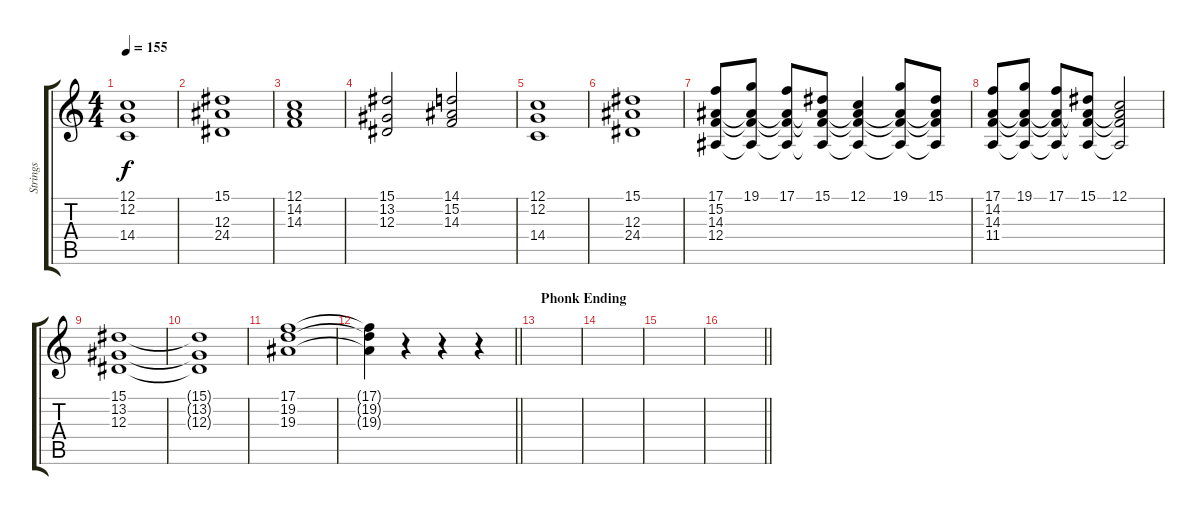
\track ("Strings" "Strings") {instrument stringensemble1}
\staff {score tabs}
\tuning (C4 G3 Eb3 Bb2 F2 C2) {hide}
\ts (4 4)
\tempo 155
\clef g2
\ks c
(12.1 12.2 14.4).1{dy f} |
(15.1 12.3 24.4).1 |
(12.1 14.2 14.3).1 |
(15.1 13.2 12.3).2 (14.1 15.2 14.3).2 |
(12.1 12.2 14.4).1 |
(15.1 12.3 24.4).1 |
(17.1 15.2 14.3 12.4).8 (19.1 15.2{t} 14.3{t} 12.4{t}).8 (17.1 15.2{t} 14.3{t} 12.4{t}).8 (15.1 15.2{t} 14.3{t} 12.4{t}).8 (12.1 15.2{t} 14.3{t} 12.4{t}).4 (19.1 15.2{t} 14.3{t} 12.4{t}).8 (15.1 15.2{t} 14.3{t} 12.4{t}).8 |
(17.1 14.2 14.3 11.4).8 (19.1 14.2{t} 14.3{t} 11.4{t}).8 (17.1 14.2{t} 14.3{t} 11.4{t}).8 (15.1 14.2{t} 14.3{t} 11.4{t}).8 (12.1 14.2{t} 14.3{t} 11.4{t}).2 |
(15.1 13.2 12.3).1 |
(15.1{t} 13.2{t} 12.3{t}).1 |
(17.1 19.2 19.3).1 |
\barLineRight lightlight
(17.1{t} 19.2{t} 19.3{t}).4 r.4 r.4 r.4 |
\section ("" "Phonk Ending")
|
|
|
\barLineRight lightlight
